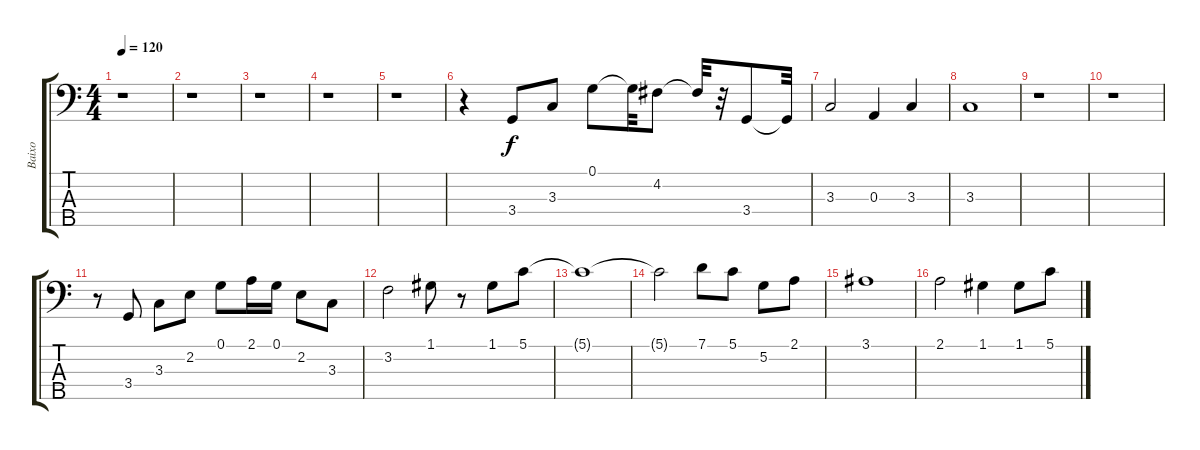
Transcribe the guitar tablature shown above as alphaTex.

\track ("Baixo" "Baixo") {instrument electricbassfinger}
\staff {score tabs}
\tuning (G2 D2 A1 E1 B0) {hide}
\ts (4 4)
\tempo 120
\clef f4
\ks c
r.1{dy f} |
r.1 |
r.1 |
r.1 |
r.1 |
r.4 3.4.8 3.3.8 0.1.8 0.1{t}.32 4.2.8 4.2{t}.32 r.32 3.4.8 3.4{t}.32 |
3.3.2 0.3.4 3.3.4 |
3.3.1 |
r.1 |
r.1 |
r.8 3.4.8 3.3.8 2.2.8 0.1.8 2.1.16 0.1.16 2.2.8 3.3.8 |
3.2.2 1.1.8 r.8 1.1.8 5.1.8 |
5.1{t}.1 |
5.1{t}.2 7.1.8 5.1.8 5.2.8 2.1.8 |
3.1.1 |
2.1.2 1.1.4 1.1.8 5.1.8
